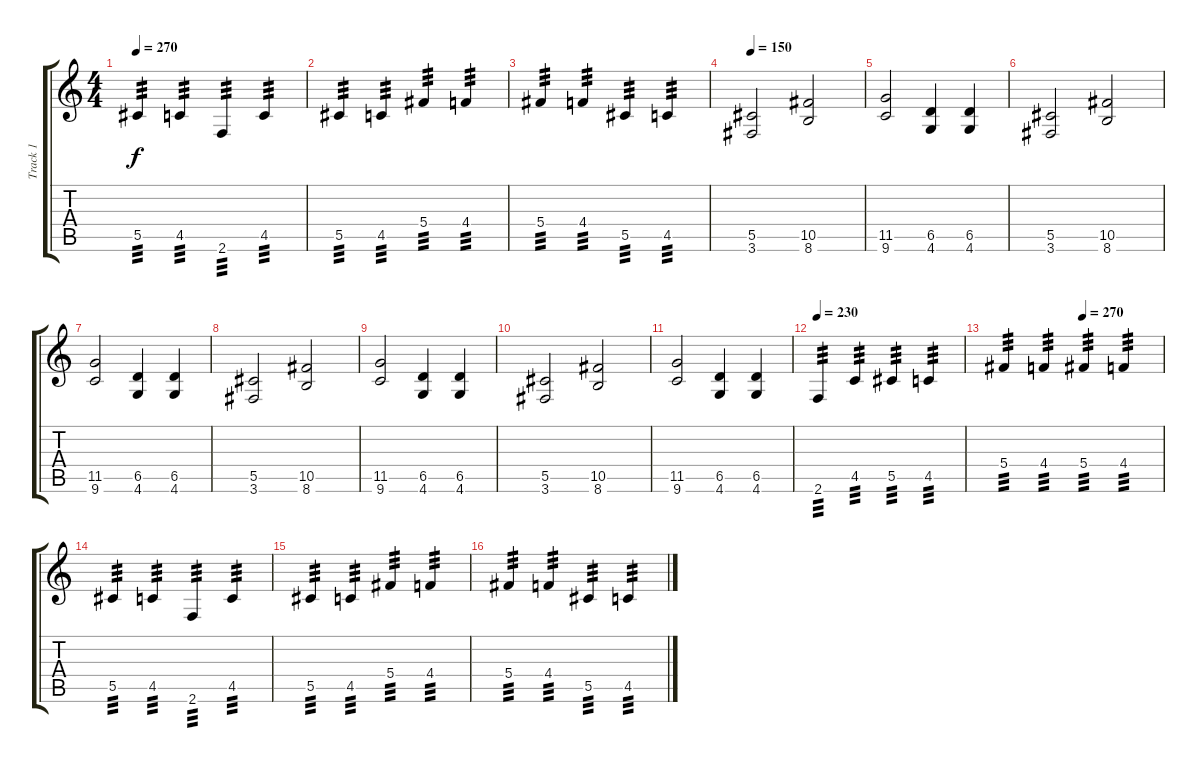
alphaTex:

\track ("Track 1" "Track 1") {instrument distortionguitar}
\staff {score tabs}
\tuning (Eb4 Bb3 Gb3 Db3 Ab2 Eb2) {hide}
\ts (4 4)
\tempo 270
\clef g2
\ks c
5.5.4{tp 3 dy f} 4.5.4{tp 3} 2.6.4{tp 3} 4.5.4{tp 3} |
5.5.4{tp 3} 4.5.4{tp 3} 5.4.4{tp 3} 4.4.4{tp 3} |
5.4.4{tp 3} 4.4.4{tp 3} 5.5.4{tp 3} 4.5.4{tp 3} |
\tempo 150
(5.5 3.6).2 (10.5 8.6).2 |
(11.5 9.6).2 (6.5 4.6).4 (6.5 4.6).4 |
(5.5 3.6).2 (10.5 8.6).2 |
(11.5 9.6).2 (6.5 4.6).4 (6.5 4.6).4 |
(5.5 3.6).2 (10.5 8.6).2 |
(11.5 9.6).2 (6.5 4.6).4 (6.5 4.6).4 |
(5.5 3.6).2 (10.5 8.6).2 |
(11.5 9.6).2 (6.5 4.6).4 (6.5 4.6).4 |
\tempo 230
2.6.4{tp 3} 4.5.4{tp 3} 5.5.4{tp 3} 4.5.4{tp 3} |
\tempo (270 0.5)
5.4.4{tp 3} 4.4.4{tp 3} 5.4.4{tp 3} 4.4.4{tp 3} |
5.5.4{tp 3} 4.5.4{tp 3} 2.6.4{tp 3} 4.5.4{tp 3} |
5.5.4{tp 3} 4.5.4{tp 3} 5.4.4{tp 3} 4.4.4{tp 3} |
5.4.4{tp 3} 4.4.4{tp 3} 5.5.4{tp 3} 4.5.4{tp 3}
